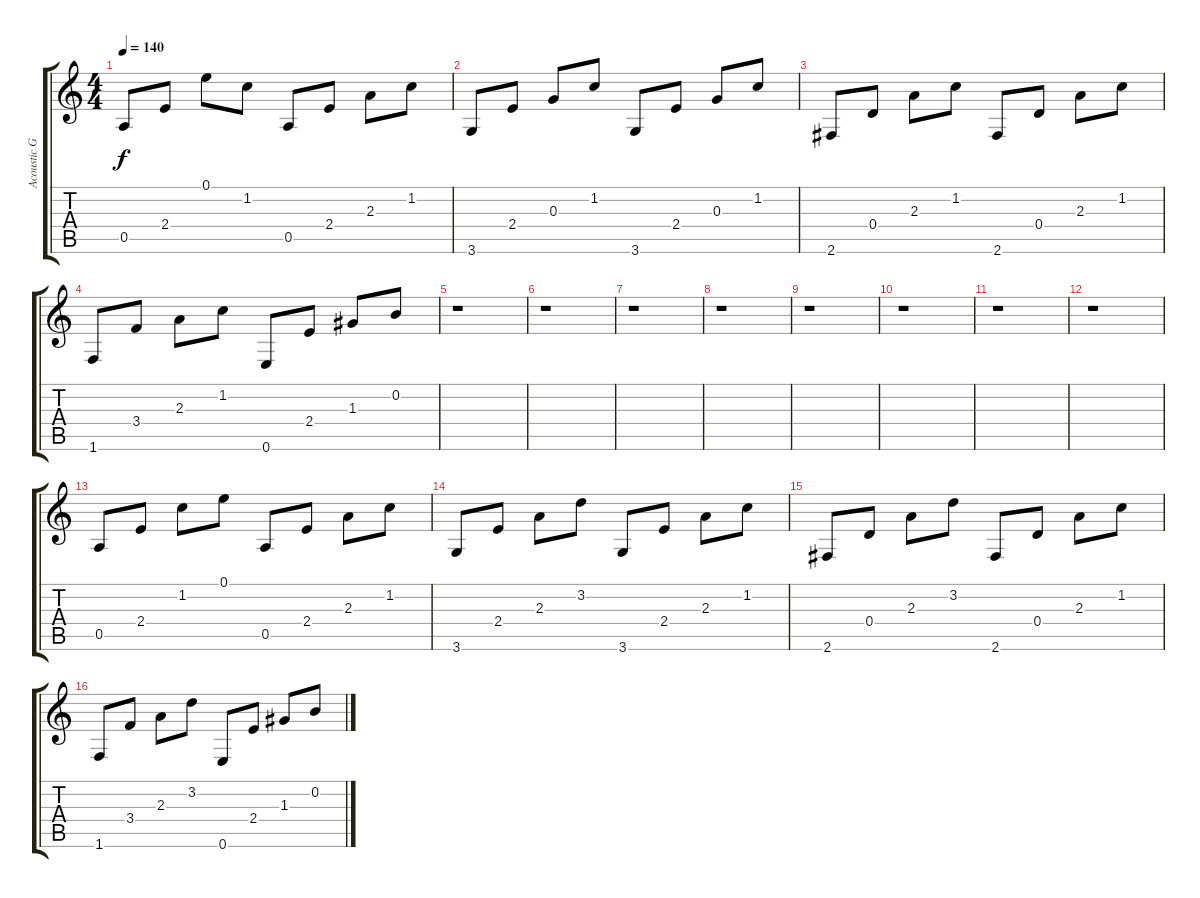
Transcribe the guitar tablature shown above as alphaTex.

\track ("Acoustic Guitar (steel)   " "Acoustic G") {instrument acousticguitarsteel}
\staff {score tabs}
\tuning (E4 B3 G3 D3 A2 E2) {hide}
\ts (4 4)
\tempo 140
\clef g2
\ks c
0.5.8{dy f} 2.4.8 0.1.8 1.2.8 0.5.8 2.4.8 2.3.8 1.2.8 |
3.6.8 2.4.8 0.3.8 1.2.8 3.6.8 2.4.8 0.3.8 1.2.8 |
2.6.8 0.4.8 2.3.8 1.2.8 2.6.8 0.4.8 2.3.8 1.2.8 |
1.6.8 3.4.8 2.3.8 1.2.8 0.6.8 2.4.8 1.3.8 0.2.8 |
r.1 |
r.1 |
r.1 |
r.1 |
r.1 |
r.1 |
r.1 |
r.1 |
0.5.8 2.4.8 1.2.8 0.1.8 0.5.8 2.4.8 2.3.8 1.2.8 |
3.6.8 2.4.8 2.3.8 3.2.8 3.6.8 2.4.8 2.3.8 1.2.8 |
2.6.8 0.4.8 2.3.8 3.2.8 2.6.8 0.4.8 2.3.8 1.2.8 |
1.6.8 3.4.8 2.3.8 3.2.8 0.6.8 2.4.8 1.3.8 0.2.8
